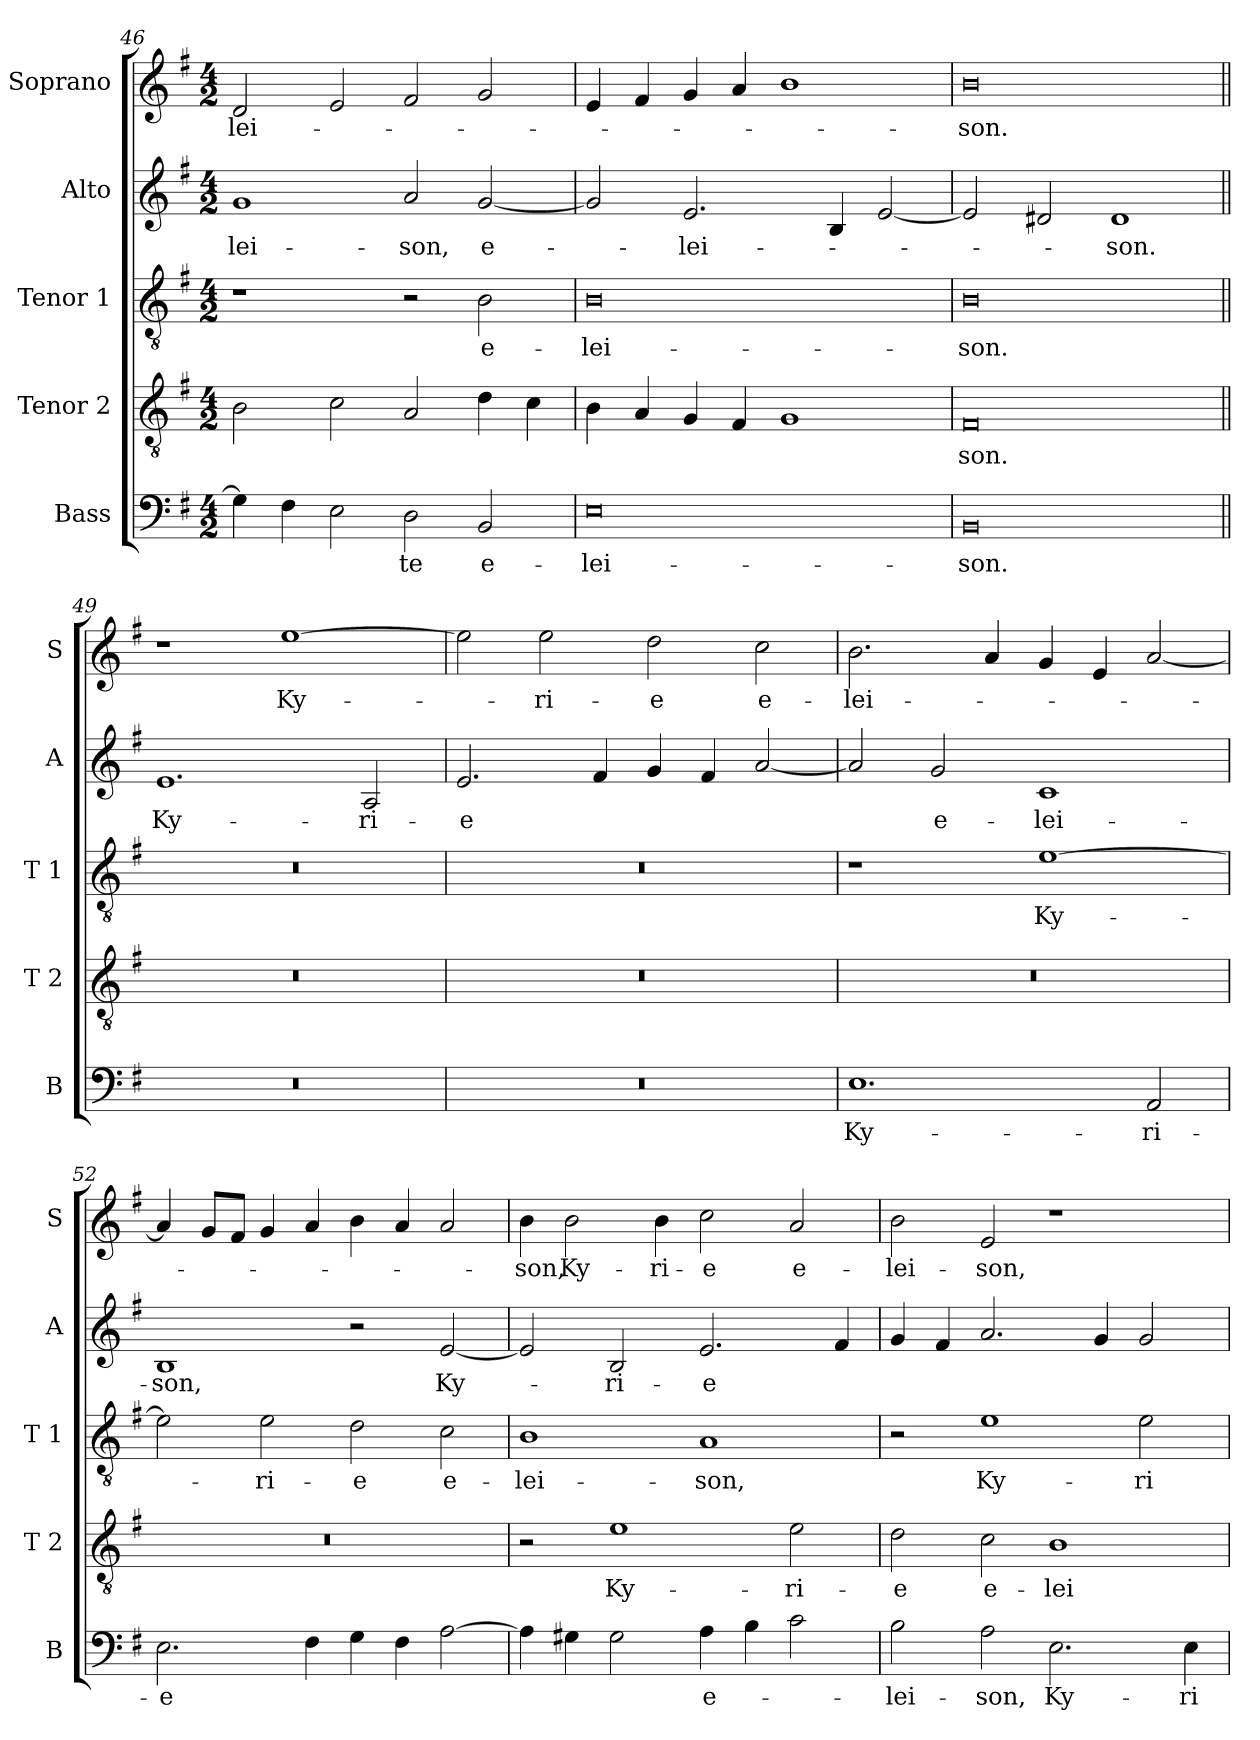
**kern	**text	**kern	**text	**kern	**text	**kern	**text	**kern	**text
*part5	*part5	*part4	*part4	*part3	*part3	*part2	*part2	*part1	*part1
*staff5	*staff5	*staff4	*staff4	*staff3	*staff3	*staff2	*staff2	*staff1	*staff1
*I"Bass	*	*I"Tenor 2	*	*I"Tenor 1	*	*I"Alto	*	*I"Soprano	*
*I'B	*	*I'T 2	*	*I'T 1	*	*I'A	*	*I'S	*
!!LO:PB:g=z
*clefF4	*	*clefGv2	*	*clefGv2	*	*clefG2	*	*clefG2	*
*k[f#]	*	*k[f#]	*	*k[f#]	*	*k[f#]	*	*k[f#]	*
*G:	*	*G:	*	*G:	*	*G:	*	*G:	*
*M4/2	*	*M4/2	*	*M4/2	*	*M4/2	*	*M4/2	*
=46	=46	=46	=46	=46	=46	=46	=46	=46	=46
!	!	!	!	!	!	!	!LO:LY:b	!	!LO:LY:b
4G\]	.	2B\	.	1r	.	1g	-lei-	2d/	-lei-
4F#\	.	.	.	.	.	.	.	.	.
2E\	.	2c\	.	.	.	.	.	2e/	.
!	!LO:LY:b	!	!	!	!	!	!LO:LY:b	!	!
2D\	-te	2A/	.	2r	.	2a/	-son,	2f#/	.
!	!LO:LY:b	!	!	!	!LO:LY:b	!	!LO:LY:b	!	!
2BB/	e-	4d\	.	2B\	e-	[2g/	e-	2g/	.
.	.	4c\	.	.	.	.	.	.	.
=47	=47	=47	=47	=47	=47	=47	=47	=47	=47
!	!LO:LY:b	!	!	!	!LO:LY:b	!	!	!	!
0E	-lei-	4B\	.	0B	-lei-	2g/]	.	4e/	.
.	.	4A/	.	.	.	.	.	4f#/	.
!	!	!	!	!	!	!	!LO:LY:b	!	!
.	.	4G/	.	.	.	2.e/	-lei-	4g/	.
.	.	4F#/	.	.	.	.	.	4a/	.
.	.	1G	.	.	.	.	.	1b	.
.	.	.	.	.	.	4B/	.	.	.
.	.	.	.	.	.	[2e/	.	.	.
=48	=48	=48	=48	=48	=48	=48	=48	=48	=48
!	!LO:LY:b	!	!LO:LY:b	!	!LO:LY:b	!	!	!	!LO:LY:b
0BB	-son.	0F#	-son.	0B	-son.	2e/]	.	0b	-son.
.	.	.	.	.	.	2d#X/	.	.	.
!	!	!	!	!	!	!	!LO:LY:b	!	!
.	.	.	.	.	.	1d#	-son.	.	.
=49||	=49||	=49||	=49||	=49||	=49||	=49||	=49||	=49||	=49||
!	!	!	!	!	!	!	!LO:LY:b	!	!
0r	.	0r	.	0r	.	1.e	Ky-	1r	.
!	!	!	!	!	!	!	!	!	!LO:LY:b
.	.	.	.	.	.	.	.	[1ee	Ky-
!	!	!	!	!	!	!	!LO:LY:b	!	!
.	.	.	.	.	.	2A/	-ri-	.	.
=50	=50	=50	=50	=50	=50	=50	=50	=50	=50
!	!	!	!	!	!	!	!LO:LY:b	!	!
0r	.	0r	.	0r	.	2.e/	-e	2ee\]	.
!	!	!	!	!	!	!	!	!	!LO:LY:b
.	.	.	.	.	.	.	.	2ee\	-ri-
.	.	.	.	.	.	4f#/	.	.	.
!	!	!	!	!	!	!	!	!	!LO:LY:b
.	.	.	.	.	.	4g/	.	2dd\	-e
.	.	.	.	.	.	4f#/	.	.	.
!	!	!	!	!	!	!	!	!	!LO:LY:b
.	.	.	.	.	.	[2a/	.	2cc\	e-
!!LO:LB:g=z
=51	=51	=51	=51	=51	=51	=51	=51	=51	=51
!	!LO:LY:b	!	!	!	!	!	!	!	!LO:LY:b
1.E	Ky-	0r	.	1r	.	2a/]	.	2.b\	-lei-
!	!	!	!	!	!	!	!LO:LY:b	!	!
.	.	.	.	.	.	2g/	e-	.	.
.	.	.	.	.	.	.	.	4a/	.
!	!	!	!	!	!LO:LY:b	!	!LO:LY:b	!	!
.	.	.	.	[1e	Ky-	1c	-lei-	4g/	.
.	.	.	.	.	.	.	.	4e/	.
!	!LO:LY:b	!	!	!	!	!	!	!	!
2AA/	-ri-	.	.	.	.	.	.	[2a/	.
=52	=52	=52	=52	=52	=52	=52	=52	=52	=52
!	!LO:LY:b	!	!	!	!	!	!LO:LY:b	!	!
2.E\	-e	0r	.	2e\]	.	1B	-son,	4a/]	.
.	.	.	.	.	.	.	.	8g/L	.
.	.	.	.	.	.	.	.	8f#/J	.
!	!	!	!	!	!LO:LY:b	!	!	!	!
.	.	.	.	2e\	-ri-	.	.	4g/	.
4F#\	.	.	.	.	.	.	.	4a/	.
!	!	!	!	!	!LO:LY:b	!	!	!	!
4G\	.	.	.	2d\	-e	2r	.	4b\	.
4F#\	.	.	.	.	.	.	.	4a/	.
!	!	!	!	!	!LO:LY:b	!	!LO:LY:b	!	!
[2A\	.	.	.	2c\	e-	[2e/	Ky-	2a/	.
=53	=53	=53	=53	=53	=53	=53	=53	=53	=53
!	!	!	!	!	!LO:LY:b	!	!	!	!LO:LY:b
4A\]	.	2r	.	1B	-lei-	2e/]	.	4b\	-son,
!	!	!	!	!	!	!	!	!	!LO:LY:b
4G#X\	.	.	.	.	.	.	.	2b\	Ky-
!	!	!	!LO:LY:b	!	!	!	!LO:LY:b	!	!
2G#\	.	1e	Ky-	.	.	2B/	-ri-	.	.
!	!	!	!	!	!	!	!	!	!LO:LY:b
.	.	.	.	.	.	.	.	4b\	-ri-
!	!LO:LY:b	!	!	!	!LO:LY:b	!	!LO:LY:b	!	!LO:LY:b
4A\	e-	.	.	1A	-son,	2.e/	-e	2cc\	-e
4B\	.	.	.	.	.	.	.	.	.
!	!	!	!LO:LY:b	!	!	!	!	!	!LO:LY:b
2c\	.	2e\	-ri-	.	.	.	.	2a/	e-
.	.	.	.	.	.	4f#/	.	.	.
=54	=54	=54	=54	=54	=54	=54	=54	=54	=54
!	!LO:LY:b	!	!LO:LY:b	!	!	!	!	!	!LO:LY:b
2B\	-lei-	2d\	-e	2r	.	4g/	.	2b\	-lei-
.	.	.	.	.	.	4f#/	.	.	.
!	!LO:LY:b	!	!LO:LY:b	!	!LO:LY:b	!	!	!	!LO:LY:b
2A\	-son,	2c\	e-	1e	Ky-	2.a/	.	2e/	-son,
!	!LO:LY:b	!	!LO:LY:b	!	!	!	!	!	!
2.E\	Ky-	1B	-lei-	.	.	.	.	1r	.
.	.	.	.	.	.	4g/	.	.	.
!	!	!	!	!	!LO:LY:b	!	!	!	!
.	.	.	.	2e\	-ri-	2g/	.	.	.
!	!LO:LY:b	!	!	!	!	!	!	!	!
4E\	-ri-	.	.	.	.	.	.	.	.
=	=	=	=	=	=	=	=	=	=
*-	*-	*-	*-	*-	*-	*-	*-	*-	*-
